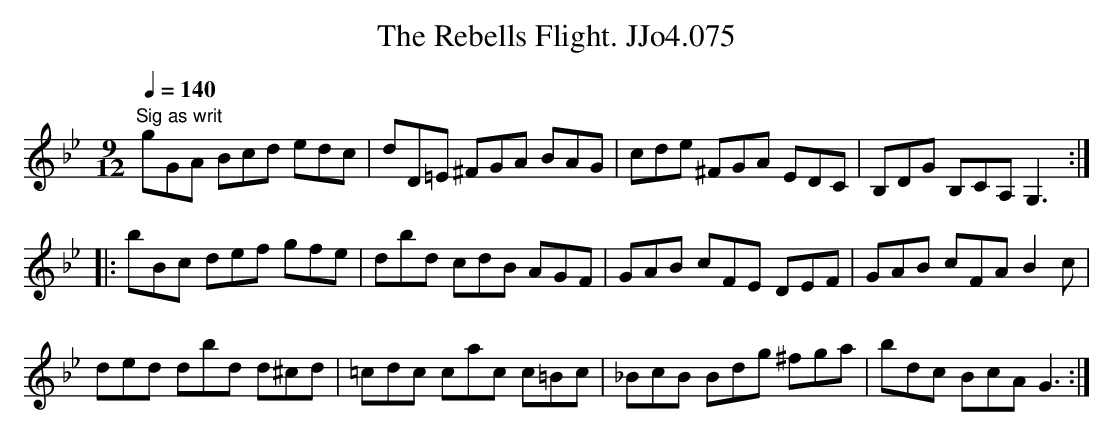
X:1
T:Rebells Flight. JJo4.075, The
M:9/12 %allegedly
L:1/8
Q:3/12=140
K:Gm
"Sig as writ"gGA Bcd edc|dD=E ^FGA BAG|cde ^FGA EDC|B,DG B,CA,G,3:|
|:bBc def gfe|dbd cdB AGF|GAB cFE DEF|GAB cFAB2c|
ded dbd d^cd|=cdc cac c=Bc|_BcB Bdg ^fga|bdc BcAG3:|
